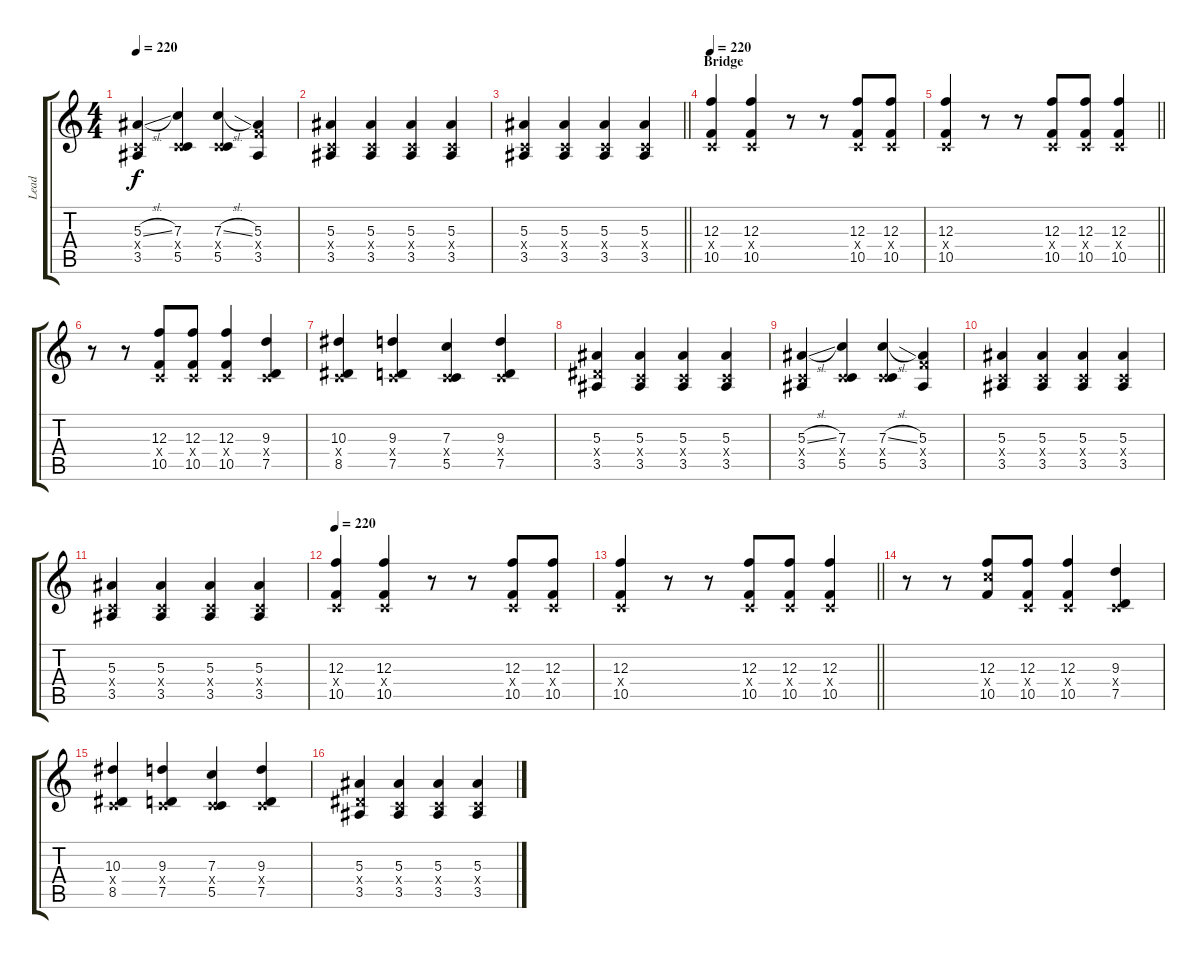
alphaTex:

\track ("Lead" "Lead") {instrument distortionguitar}
\staff {score tabs}
\tuning (D4 A3 F3 C3 G2 C2) {hide}
\ts (4 4)
\tempo 220
\clef g2
\ks c
(5.3{sl} 0.4{x} 3.5).4{dy f} (7.3 0.4{x} 5.5).4 (7.3{sl} 0.4{x} 5.5).4 (5.3 5.4{x} 3.5).4 |
(5.3 0.4{x} 3.5).4 (5.3 0.4{x} 3.5).4 (5.3 0.4{x} 3.5).4 (5.3 0.4{x} 3.5).4 |
\barLineRight lightlight
(5.3 0.4{x} 3.5).4 (5.3 0.4{x} 3.5).4 (5.3 0.4{x} 3.5).4 (5.3 0.4{x} 3.5).4 |
\section ("" "Bridge")
\tempo 220
(12.3 0.4{x} 10.5).4 (12.3 0.4{x} 10.5).4 r.8 r.8 (12.3 0.4{x} 10.5).8 (12.3 0.4{x} 10.5).8 |
\barLineRight lightlight
(12.3 0.4{x} 10.5).4 r.8 r.8 (12.3 0.4{x} 10.5).8 (12.3 0.4{x} 10.5).8 (12.3 0.4{x} 10.5).4 |
r.8 r.8 (12.3 0.4{x} 10.5).8 (12.3 0.4{x} 10.5).8 (12.3 0.4{x} 10.5).4 (9.3 0.4{x} 7.5).4 |
(10.3 0.4{x} 8.5).4 (9.3 0.4{x} 7.5).4 (7.3 0.4{x} 5.5).4 (9.3 0.4{x} 7.5).4 |
(5.3 3.4{x} 3.5).4 (5.3 0.4{x} 3.5).4 (5.3 0.4{x} 3.5).4 (5.3 0.4{x} 3.5).4 |
(5.3{sl} 0.4{x} 3.5).4 (7.3 0.4{x} 5.5).4 (7.3{sl} 0.4{x} 5.5).4 (5.3 5.4{x} 3.5).4 |
(5.3 0.4{x} 3.5).4 (5.3 0.4{x} 3.5).4 (5.3 0.4{x} 3.5).4 (5.3 0.4{x} 3.5).4 |
(5.3 0.4{x} 3.5).4 (5.3 0.4{x} 3.5).4 (5.3 0.4{x} 3.5).4 (5.3 0.4{x} 3.5).4 |
\tempo 220
(12.3 0.4{x} 10.5).4 (12.3 0.4{x} 10.5).4 r.8 r.8 (12.3 0.4{x} 10.5).8 (12.3 0.4{x} 10.5).8 |
\barLineRight lightlight
(12.3 0.4{x} 10.5).4 r.8 r.8 (12.3 0.4{x} 10.5).8 (12.3 0.4{x} 10.5).8 (12.3 0.4{x} 10.5).4 |
r.8 r.8 (12.3 12.4{x} 10.5).8 (12.3 0.4{x} 10.5).8 (12.3 0.4{x} 10.5).4 (9.3 0.4{x} 7.5).4 |
(10.3 0.4{x} 8.5).4 (9.3 0.4{x} 7.5).4 (7.3 0.4{x} 5.5).4 (9.3 0.4{x} 7.5).4 |
(5.3 3.4{x} 3.5).4 (5.3 0.4{x} 3.5).4 (5.3 0.4{x} 3.5).4 (5.3 0.4{x} 3.5).4
